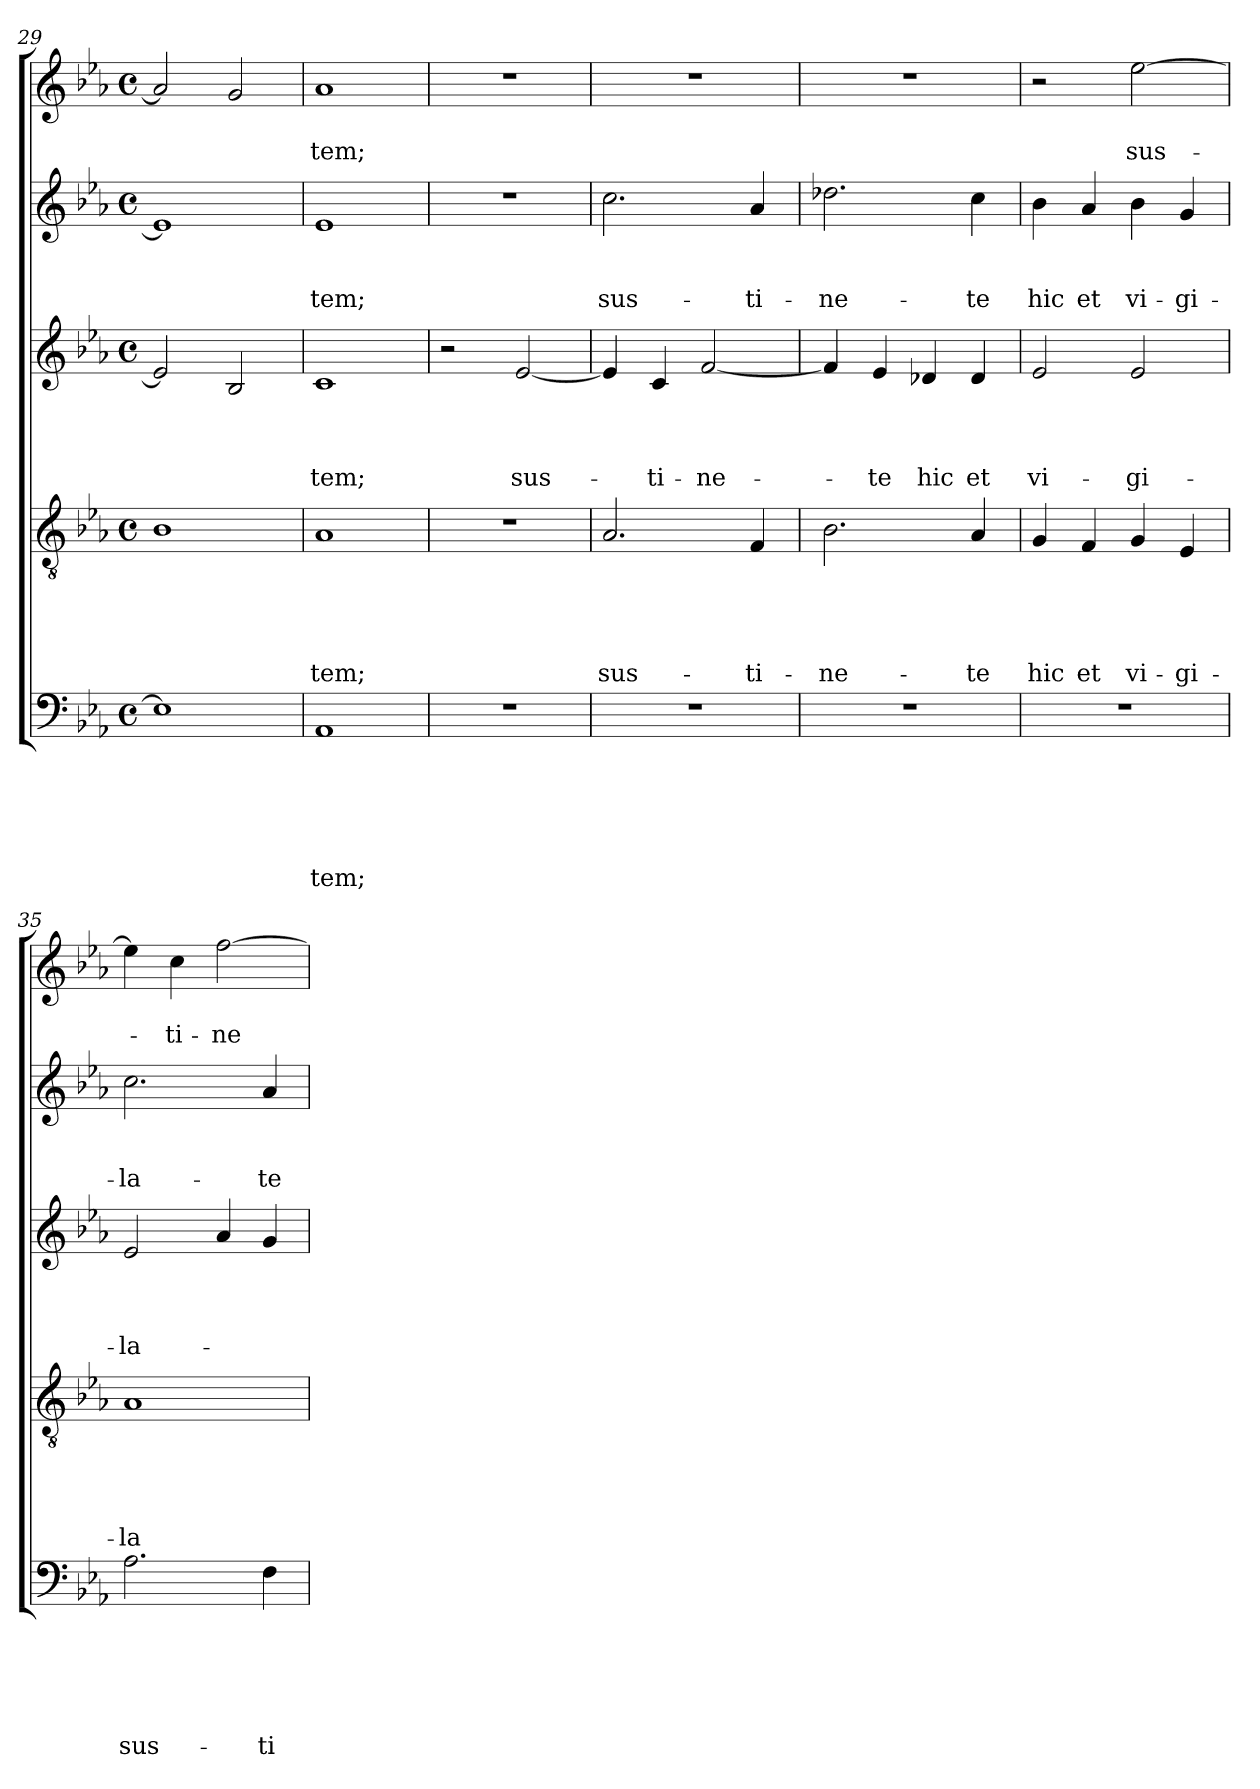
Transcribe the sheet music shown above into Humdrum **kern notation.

**kern	**text	**text	**text	**text	**text	**text	**kern	**text	**text	**text	**text	**text	**kern	**text	**text	**text	**text	**kern	**text	**text	**text	**kern	**text	**text
*part5	*part5	*part5	*part5	*part5	*part5	*part5	*part4	*part4	*part4	*part4	*part4	*part4	*part3	*part3	*part3	*part3	*part3	*part2	*part2	*part2	*part2	*part1	*part1	*part1
*staff5	*staff5	*staff5	*staff5	*staff5	*staff5	*staff5	*staff4	*staff4	*staff4	*staff4	*staff4	*staff4	*staff3	*staff3	*staff3	*staff3	*staff3	*staff2	*staff2	*staff2	*staff2	*staff1	*staff1	*staff1
*clefF4	*	*	*	*	*	*	*clefGv2	*	*	*	*	*	*clefG2	*	*	*	*	*clefG2	*	*	*	*clefG2	*	*
*k[b-e-a-]	*	*	*	*	*	*	*k[b-e-a-]	*	*	*	*	*	*k[b-e-a-]	*	*	*	*	*k[b-e-a-]	*	*	*	*k[b-e-a-]	*	*
*c:	*	*	*	*	*	*	*c:	*	*	*	*	*	*c:	*	*	*	*	*c:	*	*	*	*c:	*	*
*M4/4	*	*	*	*	*	*	*M4/4	*	*	*	*	*	*M4/4	*	*	*	*	*M4/4	*	*	*	*M4/4	*	*
*met(c)	*	*	*	*	*	*	*met(c)	*	*	*	*	*	*met(c)	*	*	*	*	*met(c)	*	*	*	*met(c)	*	*
=29	=29	=29	=29	=29	=29	=29	=29	=29	=29	=29	=29	=29	=29	=29	=29	=29	=29	=29	=29	=29	=29	=29	=29	=29
1E-]	.	.	.	.	.	.	1B-	.	.	.	.	.	2e-/]	.	.	.	.	1e-]	.	.	.	2a-/]	.	.
.	.	.	.	.	.	.	.	.	.	.	.	.	2B-/	.	.	.	.	.	.	.	.	2g/	.	.
=30	=30	=30	=30	=30	=30	=30	=30	=30	=30	=30	=30	=30	=30	=30	=30	=30	=30	=30	=30	=30	=30	=30	=30	=30
!	!	!	!	!	!	!LO:LY:b	!	!	!	!	!	!LO:LY:b	!	!	!	!	!LO:LY:b	!	!	!	!LO:LY:b	!	!	!LO:LY:b
1AA-	.	.	.	.	.	-tem;	1A-	.	.	.	.	-tem;	1c	.	.	.	-tem;	1e-	.	.	-tem;	1a-	.	-tem;
=31	=31	=31	=31	=31	=31	=31	=31	=31	=31	=31	=31	=31	=31	=31	=31	=31	=31	=31	=31	=31	=31	=31	=31	=31
1r	.	.	.	.	.	.	1r	.	.	.	.	.	2r	.	.	.	.	1r	.	.	.	1r	.	.
!	!	!	!	!	!	!	!	!	!	!	!	!	!	!	!	!	!LO:LY:b	!	!	!	!	!	!	!
.	.	.	.	.	.	.	.	.	.	.	.	.	[2e-/	.	.	.	sus-	.	.	.	.	.	.	.
=32	=32	=32	=32	=32	=32	=32	=32	=32	=32	=32	=32	=32	=32	=32	=32	=32	=32	=32	=32	=32	=32	=32	=32	=32
!	!	!	!	!	!	!	!	!	!	!	!	!LO:LY:b	!	!	!	!	!	!	!	!	!LO:LY:b	!	!	!
1r	.	.	.	.	.	.	2.A-/	.	.	.	.	sus-	4e-/]	.	.	.	.	2.cc\	.	.	sus-	1r	.	.
!	!	!	!	!	!	!	!	!	!	!	!	!	!	!	!	!	!LO:LY:b	!	!	!	!	!	!	!
.	.	.	.	.	.	.	.	.	.	.	.	.	4c/	.	.	.	-ti-	.	.	.	.	.	.	.
!	!	!	!	!	!	!	!	!	!	!	!	!	!	!	!	!	!LO:LY:b	!	!	!	!	!	!	!
.	.	.	.	.	.	.	.	.	.	.	.	.	[2f/	.	.	.	-ne-	.	.	.	.	.	.	.
!	!	!	!	!	!	!	!	!	!	!	!	!LO:LY:b	!	!	!	!	!	!	!	!	!LO:LY:b	!	!	!
.	.	.	.	.	.	.	4F/	.	.	.	.	-ti-	.	.	.	.	.	4a-/	.	.	-ti-	.	.	.
=33	=33	=33	=33	=33	=33	=33	=33	=33	=33	=33	=33	=33	=33	=33	=33	=33	=33	=33	=33	=33	=33	=33	=33	=33
!	!	!	!	!	!	!	!	!	!	!	!	!LO:LY:b	!	!	!	!	!	!	!	!	!LO:LY:b	!	!	!
1r	.	.	.	.	.	.	2.B-\	.	.	.	.	-ne-	4f/]	.	.	.	.	2.dd-X\	.	.	-ne-	1r	.	.
!	!	!	!	!	!	!	!	!	!	!	!	!	!	!	!	!	!LO:LY:b	!	!	!	!	!	!	!
.	.	.	.	.	.	.	.	.	.	.	.	.	4e-/	.	.	.	-te	.	.	.	.	.	.	.
!	!	!	!	!	!	!	!	!	!	!	!	!	!	!	!	!	!LO:LY:b	!	!	!	!	!	!	!
.	.	.	.	.	.	.	.	.	.	.	.	.	4d-X/	.	.	.	hic	.	.	.	.	.	.	.
!	!	!	!	!	!	!	!	!	!	!	!	!LO:LY:b	!	!	!	!	!LO:LY:b	!	!	!	!LO:LY:b	!	!	!
.	.	.	.	.	.	.	4A-/	.	.	.	.	-te	4d-/	.	.	.	et	4cc\	.	.	-te	.	.	.
!!LO:LB:g=z
=34	=34	=34	=34	=34	=34	=34	=34	=34	=34	=34	=34	=34	=34	=34	=34	=34	=34	=34	=34	=34	=34	=34	=34	=34
!	!	!	!	!	!	!	!	!	!	!	!	!LO:LY:b	!	!	!	!	!LO:LY:b	!	!	!	!LO:LY:b	!	!	!
1r	.	.	.	.	.	.	4G/	.	.	.	.	hic	2e-/	.	.	.	vi-	4b-\	.	.	hic	2r	.	.
!	!	!	!	!	!	!	!	!	!	!	!	!LO:LY:b	!	!	!	!	!	!	!	!	!LO:LY:b	!	!	!
.	.	.	.	.	.	.	4F/	.	.	.	.	et	.	.	.	.	.	4a-/	.	.	et	.	.	.
!	!	!	!	!	!	!	!	!	!	!	!	!LO:LY:b	!	!	!	!	!LO:LY:b	!	!	!	!LO:LY:b	!	!	!LO:LY:b
.	.	.	.	.	.	.	4G/	.	.	.	.	vi-	2e-/	.	.	.	-gi-	4b-\	.	.	vi-	[2ee-\	.	sus-
!	!	!	!	!	!	!	!	!	!	!	!	!LO:LY:b	!	!	!	!	!	!	!	!	!LO:LY:b	!	!	!
.	.	.	.	.	.	.	4E-/	.	.	.	.	-gi-	.	.	.	.	.	4g/	.	.	-gi-	.	.	.
=35	=35	=35	=35	=35	=35	=35	=35	=35	=35	=35	=35	=35	=35	=35	=35	=35	=35	=35	=35	=35	=35	=35	=35	=35
!	!	!	!	!	!	!LO:LY:b	!	!	!	!	!	!LO:LY:b	!	!	!	!	!LO:LY:b	!	!	!	!LO:LY:b	!	!	!
2.A-\	.	.	.	.	.	sus-	1A-	.	.	.	.	-la-	2e-/	.	.	.	-la-	2.cc\	.	.	-la-	4ee-\]	.	.
!	!	!	!	!	!	!	!	!	!	!	!	!	!	!	!	!	!	!	!	!	!	!	!	!LO:LY:b
.	.	.	.	.	.	.	.	.	.	.	.	.	.	.	.	.	.	.	.	.	.	4cc\	.	-ti-
!	!	!	!	!	!	!	!	!	!	!	!	!	!	!	!	!	!	!	!	!	!	!	!	!LO:LY:b
.	.	.	.	.	.	.	.	.	.	.	.	.	4a-/	.	.	.	.	.	.	.	.	[2ff\	.	-ne-
!	!	!	!	!	!	!LO:LY:b	!	!	!	!	!	!	!	!	!	!	!	!	!	!	!LO:LY:b	!	!	!
4F\	.	.	.	.	.	-ti-	.	.	.	.	.	.	4g/	.	.	.	.	4a-/	.	.	-te	.	.	.
=	=	=	=	=	=	=	=	=	=	=	=	=	=	=	=	=	=	=	=	=	=	=	=	=
*-	*-	*-	*-	*-	*-	*-	*-	*-	*-	*-	*-	*-	*-	*-	*-	*-	*-	*-	*-	*-	*-	*-	*-	*-
